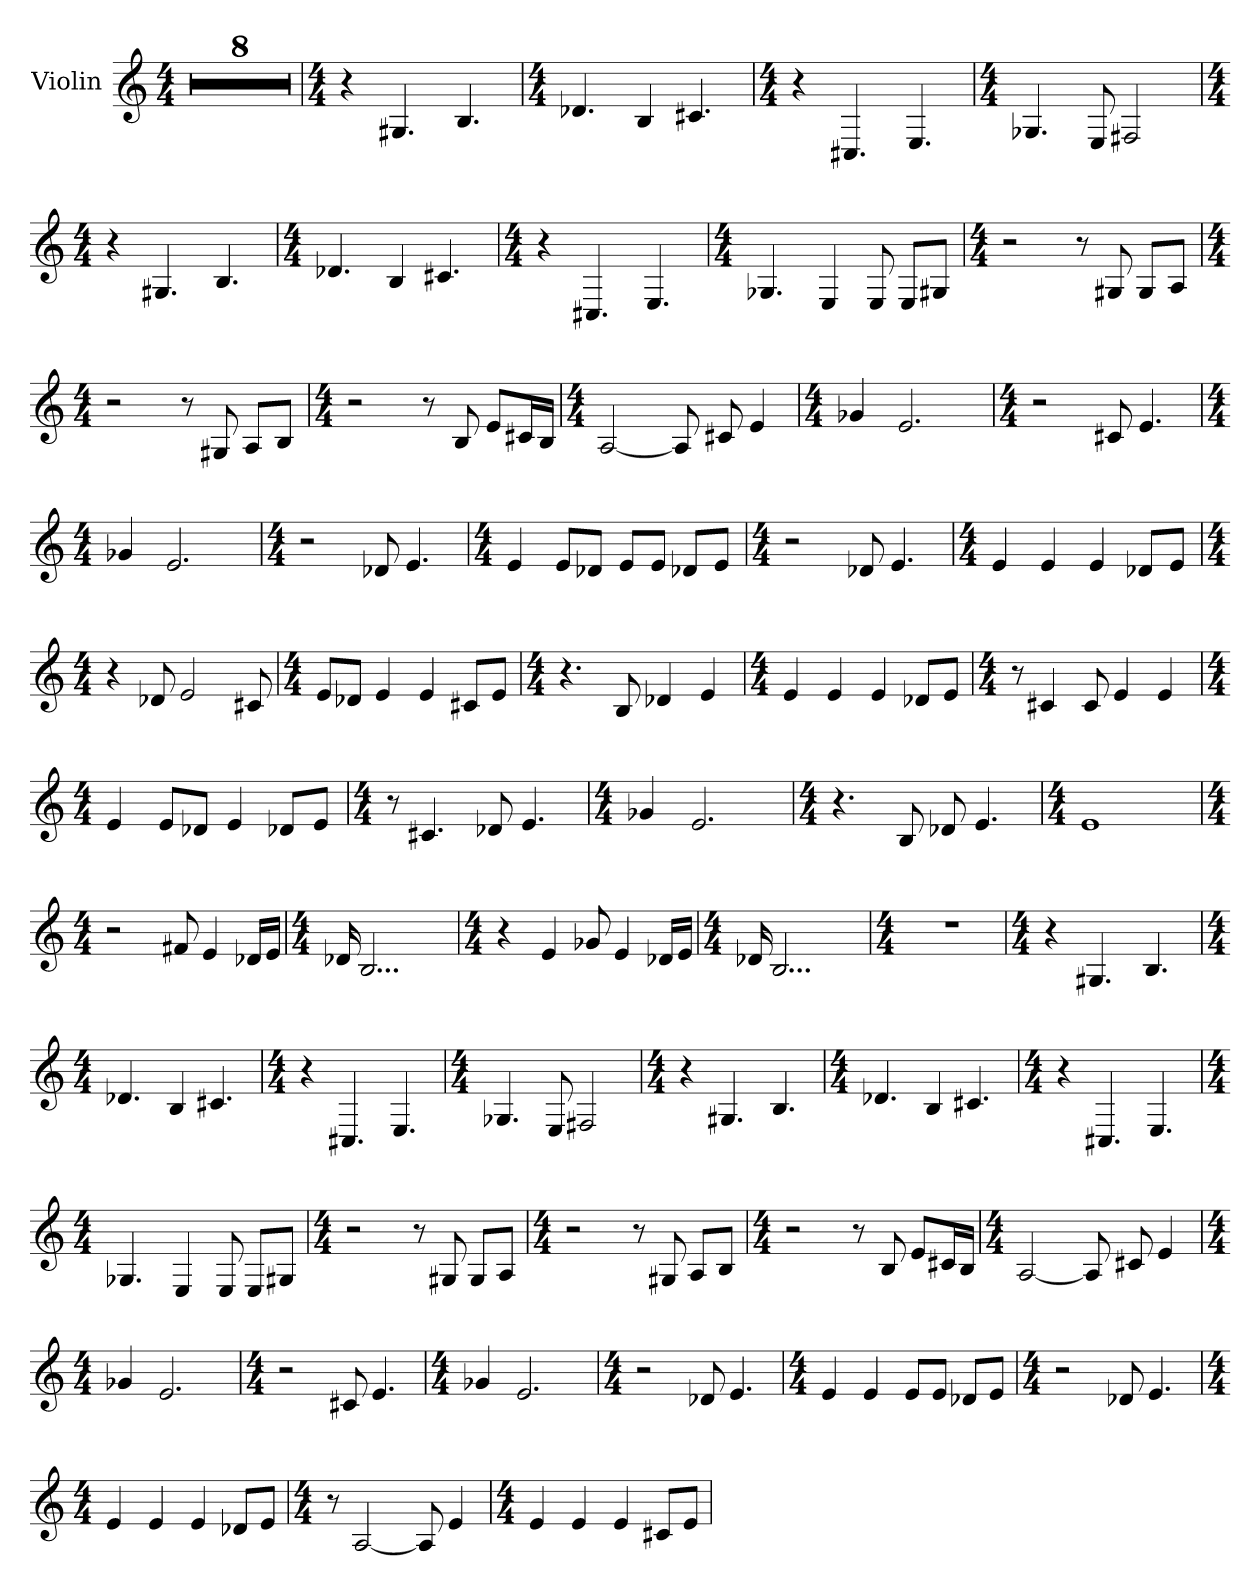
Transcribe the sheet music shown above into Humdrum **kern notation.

**kern
*part1
*staff1
*I"Violin
*I'Vln
*M4/4
=
1r
=
*M4/4
1r
=
*M4/4
1r
=
*M4/4
1r
=
*M4/4
1r
=
*M4/4
1r
=
*M4/4
1r
=
*M4/4
1r
=
*M4/4
4r
4.G#X
4.B
=
*M4/4
4.d-X
4B
4.c#X
=
*M4/4
4r
4.C#X
4.E
=
*M4/4
4.G-X
8E
2F#X
=
*M4/4
4r
4.G#X
4.B
=
*M4/4
4.d-X
4B
4.c#X
=
*M4/4
4r
4.C#X
4.E
=
*M4/4
4.G-X
4E
8E
8EL
8G#XJ
=
*M4/4
2r
8r
8G#X
8G#L
8AJ
=
*M4/4
2r
8r
8G#X
8AL
8BJ
=
*M4/4
2r
8r
8B
8eL
16c#XL
16BJJ
=
*M4/4
[2A
8A]
8c#X
4e
=
*M4/4
4g-X
2.e
=
*M4/4
2r
8c#X
4.e
=
*M4/4
4g-X
2.e
=
*M4/4
2r
8d-X
4.e
=
*M4/4
4e
8eL
8d-XJ
8eL
8eJ
8d-XL
8eJ
=
*M4/4
2r
8d-X
4.e
=
*M4/4
4e
4e
4e
8d-XL
8eJ
=
*M4/4
4r
8d-X
2e
8c#X
=
*M4/4
8eL
8d-XJ
4e
4e
8c#XL
8eJ
=
*M4/4
4.r
8B
4d-X
4e
=
*M4/4
4e
4e
4e
8d-XL
8eJ
=
*M4/4
8r
4c#X
8c#
4e
4e
=
*M4/4
4e
8eL
8d-XJ
4e
8d-XL
8eJ
=
*M4/4
8r
4.c#X
8d-X
4.e
=
*M4/4
4g-X
2.e
=
*M4/4
4.r
8B
8d-X
4.e
=
*M4/4
1e
=
*M4/4
2r
8f#X
4e
16d-XLL
16eJJ
=
*M4/4
16d-X
2...B
=
*M4/4
4r
4e
8g-X
4e
16d-XLL
16eJJ
=
*M4/4
16d-X
2...B
=
*M4/4
1r
=
*M4/4
4r
4.G#X
4.B
=
*M4/4
4.d-X
4B
4.c#X
=
*M4/4
4r
4.C#X
4.E
=
*M4/4
4.G-X
8E
2F#X
=
*M4/4
4r
4.G#X
4.B
=
*M4/4
4.d-X
4B
4.c#X
=
*M4/4
4r
4.C#X
4.E
=
*M4/4
4.G-X
4E
8E
8EL
8G#XJ
=
*M4/4
2r
8r
8G#X
8G#L
8AJ
=
*M4/4
2r
8r
8G#X
8AL
8BJ
=
*M4/4
2r
8r
8B
8eL
16c#XL
16BJJ
=
*M4/4
[2A
8A]
8c#X
4e
=
*M4/4
4g-X
2.e
=
*M4/4
2r
8c#X
4.e
=
*M4/4
4g-X
2.e
=
*M4/4
2r
8d-X
4.e
=
*M4/4
4e
4e
8eL
8eJ
8d-XL
8eJ
=
*M4/4
2r
8d-X
4.e
=
*M4/4
4e
4e
4e
8d-XL
8eJ
=
*M4/4
8r
[2A
8A]
4e
=
*M4/4
4e
4e
4e
8c#XL
8eJ
=
*-
